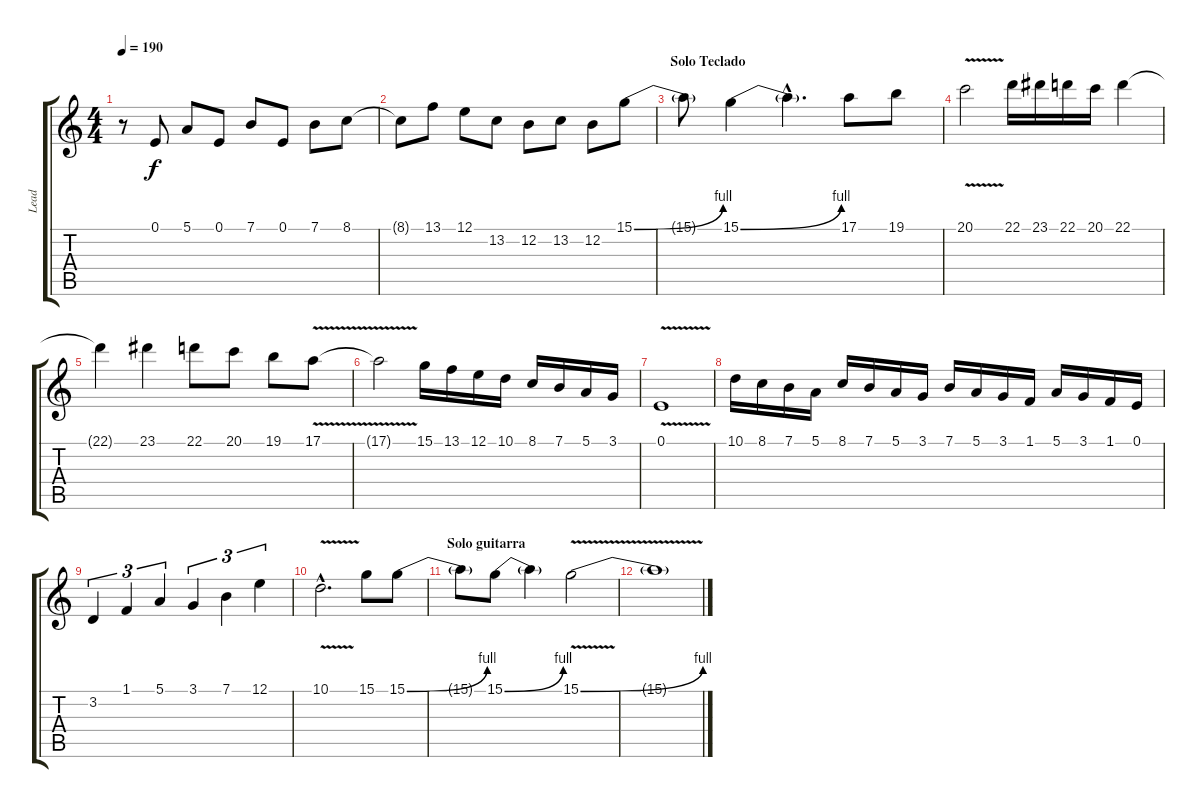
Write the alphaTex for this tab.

\track ("Lead" "Lead") {instrument lead2sawtooth}
\staff {score tabs}
\tuning (E4 B3 G3 D3 A2 E2) {hide}
\ts (4 4)
\tempo 190
\clef g2
\ks c
r.8{dy f} 0.1.8 5.1.8 0.1.8 7.1.8 0.1.8 7.1.8 8.1.8 |
8.1{t}.8 13.1.8 12.1.8 13.2.8 12.2.8 13.2.8 12.2.8 15.1{be (bend 0 0 60 4)}.8{volume 16} |
\section ("" "Solo Teclado")
15.1{t}.8 15.1{be (bend 0 0 60 4)}.4 15.1{hac t}.4{d} 17.1.8 19.1.8 |
20.1{v}.2 22.1.16 23.1.16 22.1.16 20.1.16 22.1.4 |
22.1{t}.4 23.1.4 22.1.8 20.1.8 19.1.8 17.1{v}.8 |
17.1{t}.2 15.1.16 13.1.16 12.1.16 10.1.16 8.1.16 7.1.16 5.1.16 3.1.16 |
0.1{v}.1 |
10.1.16 8.1.16 7.1.16 5.1.16 8.1.16 7.1.16 5.1.16 3.1.16 7.1.16 5.1.16 3.1.16 1.1.16 5.1.16 3.1.16 1.1.16 0.1.16 |
3.2.4{tu (3 2)} 1.1.4{tu (3 2)} 5.1.4{tu (3 2)} 3.1.4{tu (3 2)} 7.1.4{tu (3 2)} 12.1.4{tu (3 2)} |
10.1{v hac}.2{d} 15.1.8 15.1{be (bend 0 0 60 4)}.8{volume 0} |
\section ("" "Solo guitarra")
15.1{t}.8 15.1{be (bend 0 0 60 4)}.8 15.1{t}.4 15.1{be (bend 0 0 60 4) v}.2 |
15.1{t}.1
